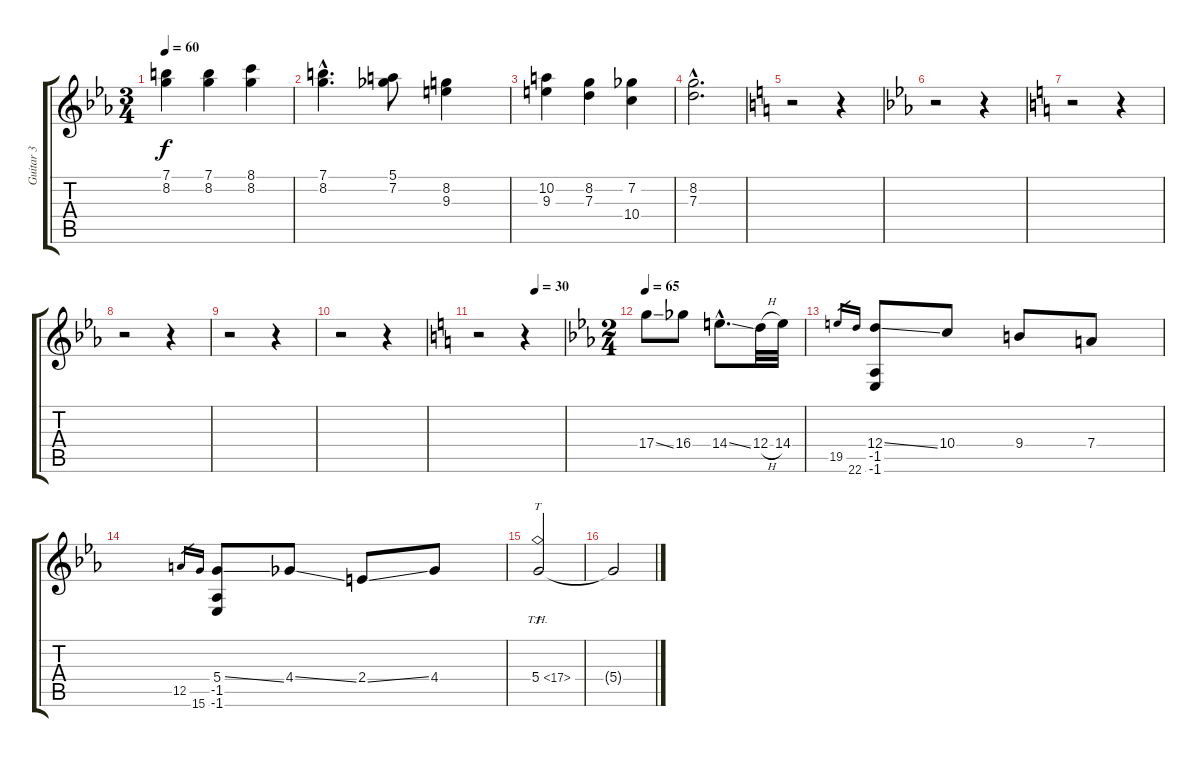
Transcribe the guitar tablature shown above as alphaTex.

\track ("Guitar 3" "Guitar 3") {instrument electricguitarjazz}
\staff {score tabs}
\tuning (E4 B3 G3 D3 A2 E2) {hide}
\ts (3 4)
\tempo 60
\clef g2
\ks eb
(7.1 8.2).4{dy f} (7.1 8.2).4 (8.1 8.2).4 |
(7.1{hac} 8.2{hac}).4{d} (5.1 7.2).8 (8.2 9.3).4 |
(10.2 9.3).4 (8.2 7.3).4 (7.2 10.4).4 |
(8.2{hac} 7.3{hac}).2{d} |
\ks c
r.2 r.4 |
\ks eb
r.2 r.4 |
\ks c
r.2 r.4 |
\ks eb
r.2 r.4 |
r.2 r.4 |
r.2 r.4 |
\tempo (30 0.6666666666666666)
\ks c
r.2 r.4 |
\ts (2 4)
\tempo 65
\ks eb
17.4{ss}.8{volume 13} 16.4.8 14.4{ss hac}.8{d} 12.4{h}.32 14.4.32 |
19.5.16{gr} 22.6.16{gr} (12.4{ss} -1.5 -1.6).8 10.4.8 9.4.8 7.4.8 |
12.5.16{gr} 15.6.16{gr} (5.4{ss} -1.5 -1.6).8 4.4{ss}.8 2.4{ss}.8 4.4.8 |
5.4{th 12}.2{tt} |
5.4{t}.2
